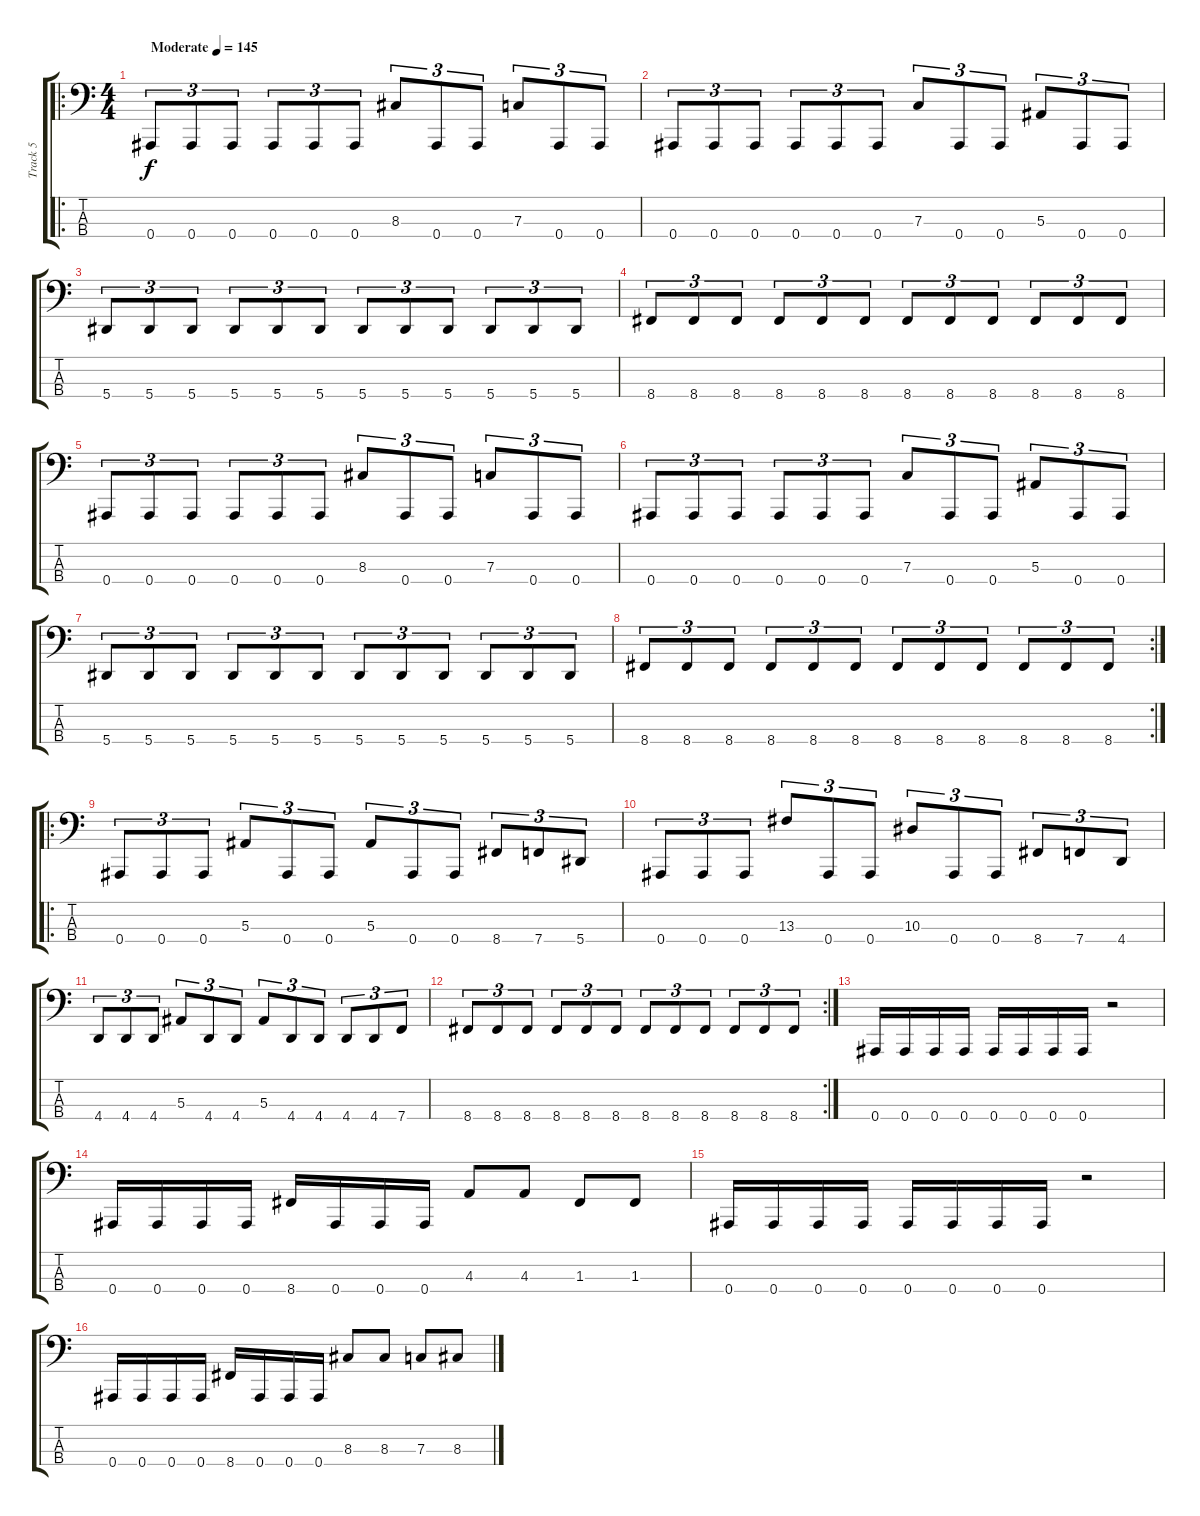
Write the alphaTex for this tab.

\track ("Track 5" "Track 5") {instrument electricbasspick}
\staff {score tabs}
\tuning (Eb2 Bb1 F1 Bb0) {hide}
\ro
\ts (4 4)
\tempo (145 "Moderate")
\clef f4
\ks c
0.4.8{tu (3 2) dy f instrument electricbasspick} 0.4.8{tu (3 2)} 0.4.8{tu (3 2)} 0.4.8{tu (3 2)} 0.4.8{tu (3 2)} 0.4.8{tu (3 2)} 8.3.8{tu (3 2)} 0.4.8{tu (3 2)} 0.4.8{tu (3 2)} 7.3.8{tu (3 2)} 0.4.8{tu (3 2)} 0.4.8{tu (3 2)} |
0.4.8{tu (3 2)} 0.4.8{tu (3 2)} 0.4.8{tu (3 2)} 0.4.8{tu (3 2)} 0.4.8{tu (3 2)} 0.4.8{tu (3 2)} 7.3.8{tu (3 2)} 0.4.8{tu (3 2)} 0.4.8{tu (3 2)} 5.3.8{tu (3 2)} 0.4.8{tu (3 2)} 0.4.8{tu (3 2)} |
5.4.8{tu (3 2)} 5.4.8{tu (3 2)} 5.4.8{tu (3 2)} 5.4.8{tu (3 2)} 5.4.8{tu (3 2)} 5.4.8{tu (3 2)} 5.4.8{tu (3 2)} 5.4.8{tu (3 2)} 5.4.8{tu (3 2)} 5.4.8{tu (3 2)} 5.4.8{tu (3 2)} 5.4.8{tu (3 2)} |
8.4.8{tu (3 2)} 8.4.8{tu (3 2)} 8.4.8{tu (3 2)} 8.4.8{tu (3 2)} 8.4.8{tu (3 2)} 8.4.8{tu (3 2)} 8.4.8{tu (3 2)} 8.4.8{tu (3 2)} 8.4.8{tu (3 2)} 8.4.8{tu (3 2)} 8.4.8{tu (3 2)} 8.4.8{tu (3 2)} |
0.4.8{tu (3 2)} 0.4.8{tu (3 2)} 0.4.8{tu (3 2)} 0.4.8{tu (3 2)} 0.4.8{tu (3 2)} 0.4.8{tu (3 2)} 8.3.8{tu (3 2)} 0.4.8{tu (3 2)} 0.4.8{tu (3 2)} 7.3.8{tu (3 2)} 0.4.8{tu (3 2)} 0.4.8{tu (3 2)} |
0.4.8{tu (3 2)} 0.4.8{tu (3 2)} 0.4.8{tu (3 2)} 0.4.8{tu (3 2)} 0.4.8{tu (3 2)} 0.4.8{tu (3 2)} 7.3.8{tu (3 2)} 0.4.8{tu (3 2)} 0.4.8{tu (3 2)} 5.3.8{tu (3 2)} 0.4.8{tu (3 2)} 0.4.8{tu (3 2)} |
5.4.8{tu (3 2)} 5.4.8{tu (3 2)} 5.4.8{tu (3 2)} 5.4.8{tu (3 2)} 5.4.8{tu (3 2)} 5.4.8{tu (3 2)} 5.4.8{tu (3 2)} 5.4.8{tu (3 2)} 5.4.8{tu (3 2)} 5.4.8{tu (3 2)} 5.4.8{tu (3 2)} 5.4.8{tu (3 2)} |
\rc 2
8.4.8{tu (3 2)} 8.4.8{tu (3 2)} 8.4.8{tu (3 2)} 8.4.8{tu (3 2)} 8.4.8{tu (3 2)} 8.4.8{tu (3 2)} 8.4.8{tu (3 2)} 8.4.8{tu (3 2)} 8.4.8{tu (3 2)} 8.4.8{tu (3 2)} 8.4.8{tu (3 2)} 8.4.8{tu (3 2)} |
\ro
0.4.8{tu (3 2)} 0.4.8{tu (3 2)} 0.4.8{tu (3 2)} 5.3.8{tu (3 2)} 0.4.8{tu (3 2)} 0.4.8{tu (3 2)} 5.3.8{tu (3 2)} 0.4.8{tu (3 2)} 0.4.8{tu (3 2)} 8.4.8{tu (3 2)} 7.4.8{tu (3 2)} 5.4.8{tu (3 2)} |
0.4.8{tu (3 2)} 0.4.8{tu (3 2)} 0.4.8{tu (3 2)} 13.3.8{tu (3 2)} 0.4.8{tu (3 2)} 0.4.8{tu (3 2)} 10.3.8{tu (3 2)} 0.4.8{tu (3 2)} 0.4.8{tu (3 2)} 8.4.8{tu (3 2)} 7.4.8{tu (3 2)} 4.4.8{tu (3 2)} |
4.4.8{tu (3 2)} 4.4.8{tu (3 2)} 4.4.8{tu (3 2)} 5.3.8{tu (3 2)} 4.4.8{tu (3 2)} 4.4.8{tu (3 2)} 5.3.8{tu (3 2)} 4.4.8{tu (3 2)} 4.4.8{tu (3 2)} 4.4.8{tu (3 2)} 4.4.8{tu (3 2)} 7.4.8{tu (3 2)} |
\rc 2
8.4.8{tu (3 2)} 8.4.8{tu (3 2)} 8.4.8{tu (3 2)} 8.4.8{tu (3 2)} 8.4.8{tu (3 2)} 8.4.8{tu (3 2)} 8.4.8{tu (3 2)} 8.4.8{tu (3 2)} 8.4.8{tu (3 2)} 8.4.8{tu (3 2)} 8.4.8{tu (3 2)} 8.4.8{tu (3 2)} |
0.4.16 0.4.16 0.4.16 0.4.16 0.4.16 0.4.16 0.4.16 0.4.16 r.2 |
0.4.16 0.4.16 0.4.16 0.4.16 8.4.16 0.4.16 0.4.16 0.4.16 4.3.8 4.3.8 1.3.8 1.3.8 |
0.4.16 0.4.16 0.4.16 0.4.16 0.4.16 0.4.16 0.4.16 0.4.16 r.2 |
0.4.16 0.4.16 0.4.16 0.4.16 8.4.16 0.4.16 0.4.16 0.4.16 8.3.8 8.3.8 7.3.8 8.3.8
